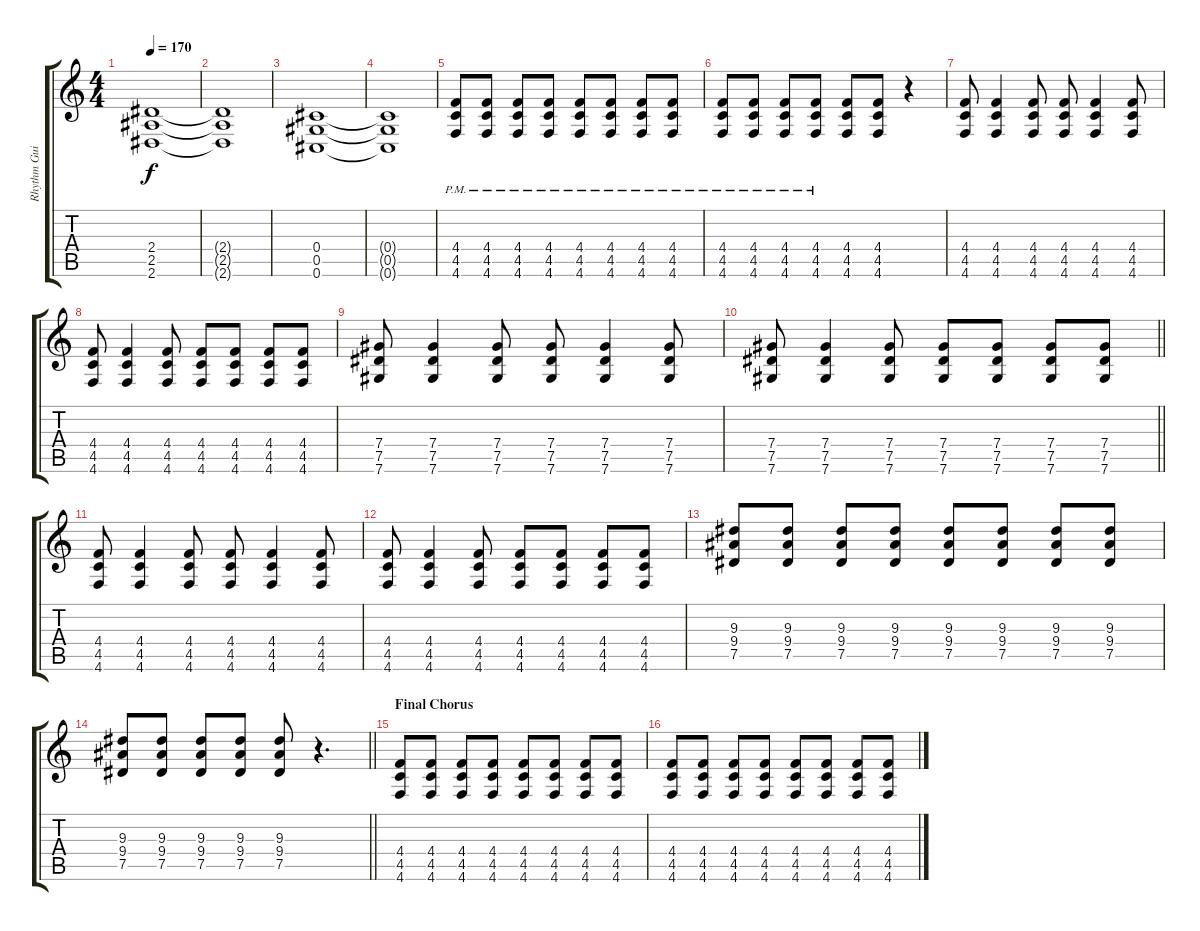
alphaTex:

\track ("Rhythm Guitar" "Rhythm Gui") {instrument distortionguitar}
\staff {score tabs}
\tuning (Eb4 Bb3 Gb3 Db3 Ab2 Db2) {hide}
\ts (4 4)
\tempo 170
\clef g2
\ks c
(2.4 2.5 2.6).1{dy f} |
(2.4{t} 2.5{t} 2.6{t}).1 |
(0.4 0.5 0.6).1 |
(0.4{t} 0.5{t} 0.6{t}).1 |
(4.4{pm} 4.5{pm} 4.6{pm}).8{instrument distortionguitar} (4.4{pm} 4.5{pm} 4.6{pm}).8 (4.4{pm} 4.5{pm} 4.6{pm}).8 (4.4{pm} 4.5{pm} 4.6{pm}).8 (4.4{pm} 4.5{pm} 4.6{pm}).8 (4.4{pm} 4.5{pm} 4.6{pm}).8 (4.4{pm} 4.5{pm} 4.6{pm}).8 (4.4{pm} 4.5{pm} 4.6{pm}).8 |
(4.4{pm} 4.5{pm} 4.6{pm}).8 (4.4{pm} 4.5{pm} 4.6{pm}).8 (4.4{pm} 4.5{pm} 4.6{pm}).8 (4.4{pm} 4.5{pm} 4.6{pm}).8 (4.4 4.5 4.6).8 (4.4 4.5 4.6).8 r.4 |
(4.4 4.5 4.6).8 (4.4 4.5 4.6).4 (4.4 4.5 4.6).8 (4.4 4.5 4.6).8 (4.4 4.5 4.6).4 (4.4 4.5 4.6).8 |
(4.4 4.5 4.6).8 (4.4 4.5 4.6).4 (4.4 4.5 4.6).8 (4.4 4.5 4.6).8 (4.4 4.5 4.6).8 (4.4 4.5 4.6).8 (4.4 4.5 4.6).8 |
(7.4 7.5 7.6).8 (7.4 7.5 7.6).4 (7.4 7.5 7.6).8 (7.4 7.5 7.6).8 (7.4 7.5 7.6).4 (7.4 7.5 7.6).8 |
\barLineRight lightlight
(7.4 7.5 7.6).8 (7.4 7.5 7.6).4 (7.4 7.5 7.6).8 (7.4 7.5 7.6).8 (7.4 7.5 7.6).8 (7.4 7.5 7.6).8 (7.4 7.5 7.6).8 |
(4.4 4.5 4.6).8 (4.4 4.5 4.6).4 (4.4 4.5 4.6).8 (4.4 4.5 4.6).8 (4.4 4.5 4.6).4 (4.4 4.5 4.6).8 |
(4.4 4.5 4.6).8 (4.4 4.5 4.6).4 (4.4 4.5 4.6).8 (4.4 4.5 4.6).8 (4.4 4.5 4.6).8 (4.4 4.5 4.6).8 (4.4 4.5 4.6).8 |
(9.3 9.4 7.5).8 (9.3 9.4 7.5).8 (9.3 9.4 7.5).8 (9.3 9.4 7.5).8 (9.3 9.4 7.5).8 (9.3 9.4 7.5).8 (9.3 9.4 7.5).8 (9.3 9.4 7.5).8 |
\barLineRight lightlight
(9.3 9.4 7.5).8 (9.3 9.4 7.5).8 (9.3 9.4 7.5).8 (9.3 9.4 7.5).8 (9.3 9.4 7.5).8 r.4{d} |
\section ("" "Final Chorus")
(4.4 4.5 4.6).8 (4.4 4.5 4.6).8 (4.4 4.5 4.6).8 (4.4 4.5 4.6).8 (4.4 4.5 4.6).8 (4.4 4.5 4.6).8 (4.4 4.5 4.6).8 (4.4 4.5 4.6).8 |
(4.4 4.5 4.6).8 (4.4 4.5 4.6).8 (4.4 4.5 4.6).8 (4.4 4.5 4.6).8 (4.4 4.5 4.6).8 (4.4 4.5 4.6).8 (4.4 4.5 4.6).8 (4.4 4.5 4.6).8
